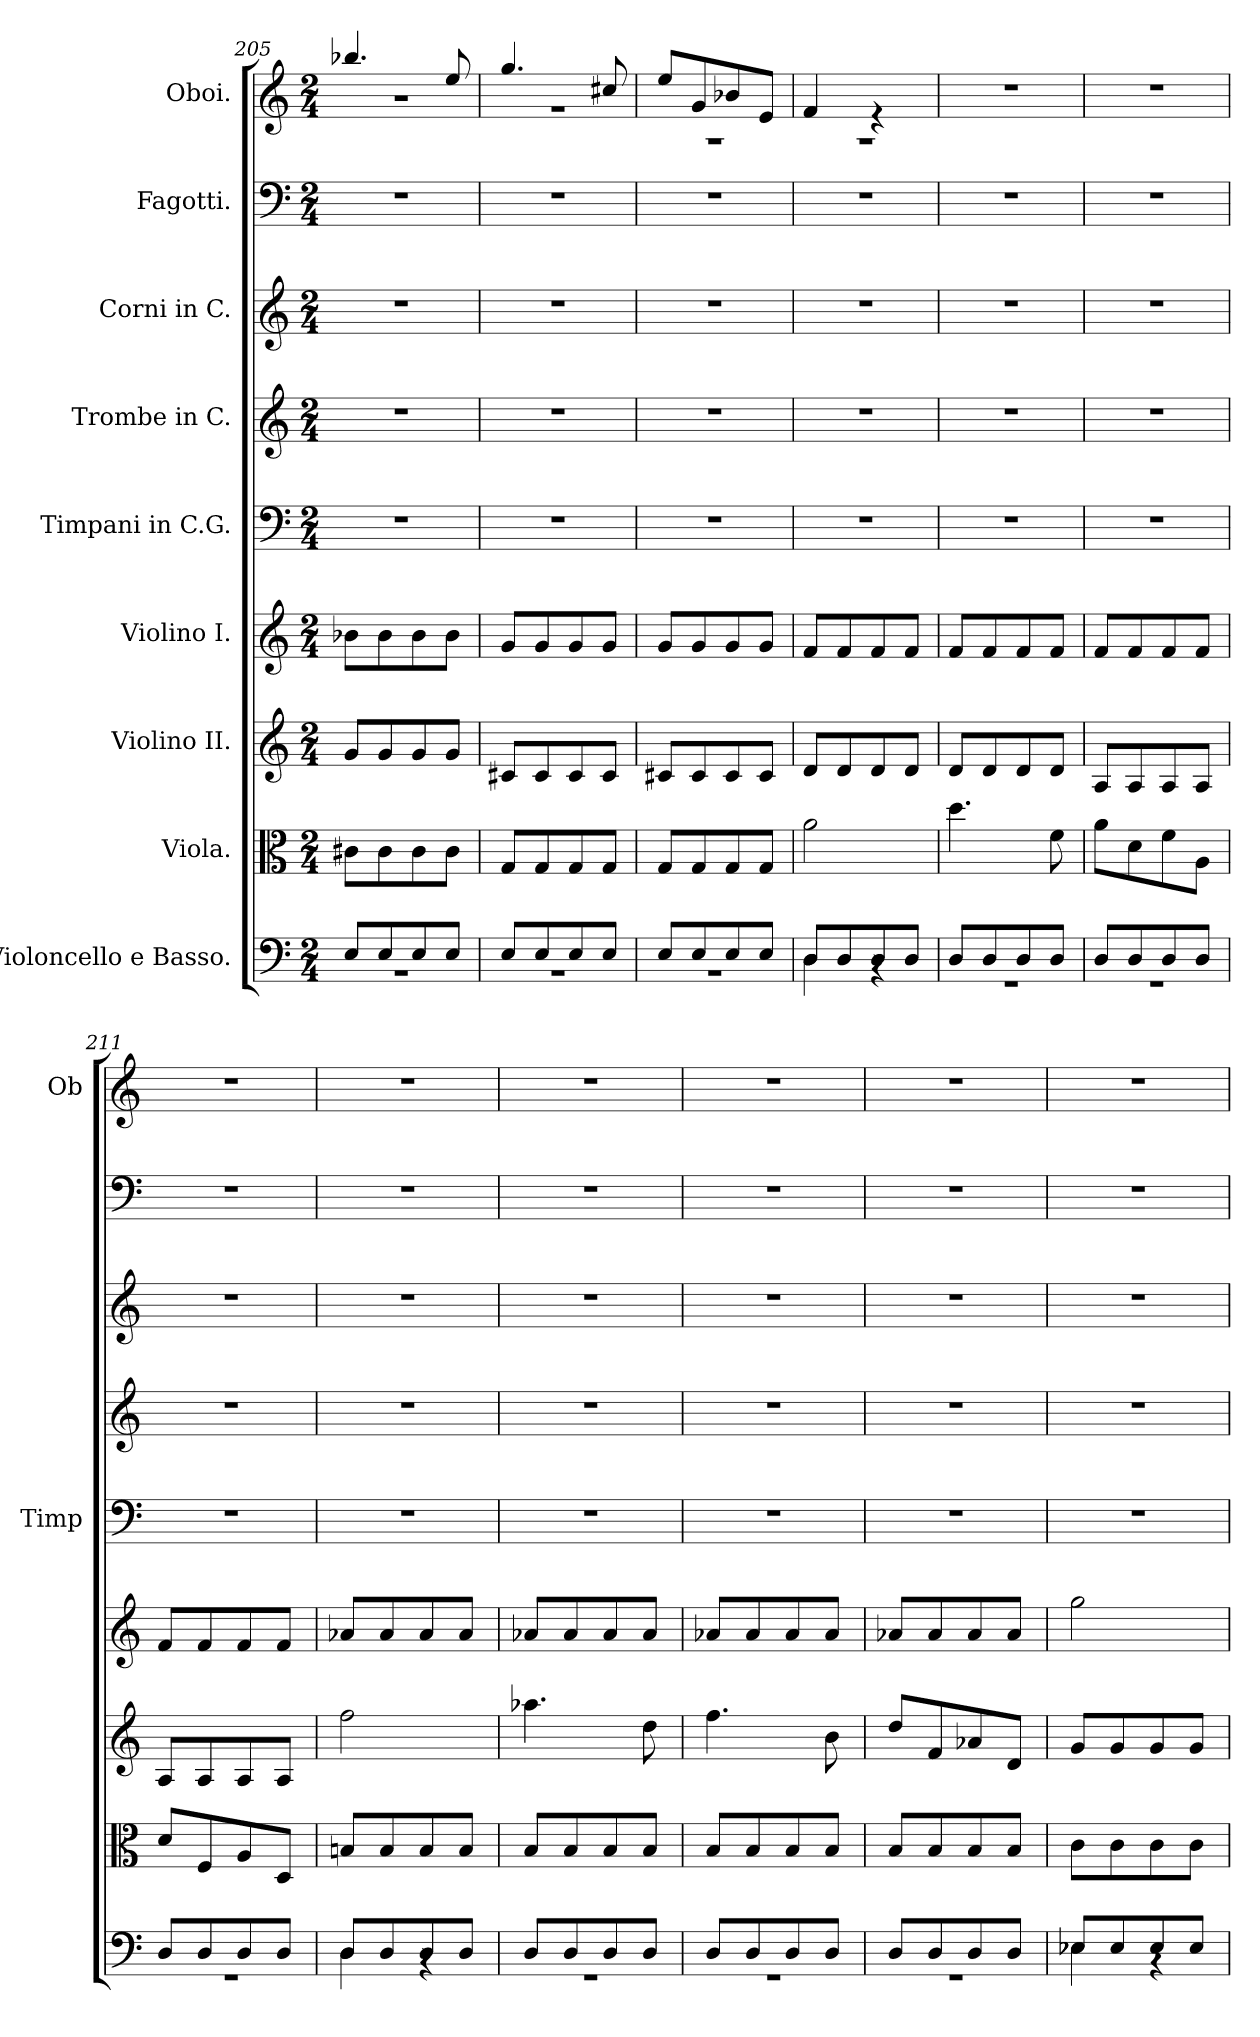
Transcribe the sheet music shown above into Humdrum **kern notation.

**kern	**kern	**kern	**kern	**kern	**kern	**kern	**kern	**kern
*part9	*part8	*part7	*part6	*part5	*part4	*part3	*part2	*part1
*staff9	*staff8	*staff7	*staff6	*staff5	*staff4	*staff3	*staff2	*staff1
*I"Violoncello e Basso.	*I"Viola.	*I"Violino II.	*I"Violino I.	*I"Timpani in C.G.	*I"Trombe in C.	*I"Corni in C.	*I"Fagotti.	*I"Oboi.
*	*	*	*	*I'Timp	*	*	*	*I'Ob
*clefF4	*clefC3	*clefG2	*clefG2	*clefF4	*clefG2	*clefG2	*clefF4	*clefG2
*	*	*	*	*	*	*ITrd7c12	*	*
*k[]	*k[]	*k[]	*k[]	*k[]	*k[]	*k[]	*k[]	*k[]
*M2/4	*M2/4	*M2/4	*M2/4	*M2/4	*M2/4	*M2/4	*M2/4	*M2/4
=205	=205	=205	=205	=205	=205	=205	=205	=205
*^	*	*	*	*	*	*	*	*^
8E/L	2r	8c#X\L	8g/L	8b-X\L	2r	2r	2r	2r	4.bb-X/	2r
8E/	.	8c#\	8g/	8b-\	.	.	.	.	.	.
8E/	.	8c#\	8g/	8b-\	.	.	.	.	.	.
8E/J	.	8c#\J	8g/J	8b-\J	.	.	.	.	8ee/	.
=206	=206	=206	=206	=206	=206	=206	=206	=206	=206	=206
8E/L	2r	8G/L	8c#X/L	8g/L	2r	2r	2r	2r	4.gg/	2r
8E/	.	8G/	8c#/	8g/	.	.	.	.	.	.
8E/	.	8G/	8c#/	8g/	.	.	.	.	.	.
8E/J	.	8G/J	8c#/J	8g/J	.	.	.	.	8cc#X/	.
=207	=207	=207	=207	=207	=207	=207	=207	=207	=207	=207
8E/L	2r	8G/L	8c#X/L	8g/L	2r	2r	2r	2r	8ee/L	2r
8E/	.	8G/	8c#/	8g/	.	.	.	.	8g/	.
8E/	.	8G/	8c#/	8g/	.	.	.	.	8b-X/	.
8E/J	.	8G/J	8c#/J	8g/J	.	.	.	.	8e/J	.
=208	=208	=208	=208	=208	=208	=208	=208	=208	=208	=208
8D/L	4D\	2a\	8d/L	8f/L	2r	2r	2r	2r	4f/	2r
8D/	.	.	8d/	8f/	.	.	.	.	.	.
8D/	4rBB	.	8d/	8f/	.	.	.	.	4re	.
8D/J	.	.	8d/J	8f/J	.	.	.	.	.	.
*	*	*	*	*	*	*	*	*	*v	*v
=209	=209	=209	=209	=209	=209	=209	=209	=209	=209
8D/L	2r	4.dd\	8d/L	8f/L	2r	2r	2r	2r	2r
8D/	.	.	8d/	8f/	.	.	.	.	.
8D/	.	.	8d/	8f/	.	.	.	.	.
8D/J	.	8f\	8d/J	8f/J	.	.	.	.	.
=210	=210	=210	=210	=210	=210	=210	=210	=210	=210
8D/L	2r	8a\L	8A/L	8f/L	2r	2r	2r	2r	2r
8D/	.	8d\	8A/	8f/	.	.	.	.	.
8D/	.	8f\	8A/	8f/	.	.	.	.	.
8D/J	.	8A\J	8A/J	8f/J	.	.	.	.	.
=211	=211	=211	=211	=211	=211	=211	=211	=211	=211
8D/L	2r	8d/L	8A/L	8f/L	2r	2r	2r	2r	2r
8D/	.	8F/	8A/	8f/	.	.	.	.	.
8D/	.	8A/	8A/	8f/	.	.	.	.	.
8D/J	.	8D/J	8A/J	8f/J	.	.	.	.	.
=212	=212	=212	=212	=212	=212	=212	=212	=212	=212
8D/L	4D\	8Bn/L	2ff\	8a-X/L	2r	2r	2r	2r	2r
8D/	.	8B/	.	8a-/	.	.	.	.	.
8D/	4rBB	8B/	.	8a-/	.	.	.	.	.
8D/J	.	8B/J	.	8a-/J	.	.	.	.	.
=213	=213	=213	=213	=213	=213	=213	=213	=213	=213
8D/L	2r	8B/L	4.aa-X\	8a-X/L	2r	2r	2r	2r	2r
8D/	.	8B/	.	8a-/	.	.	.	.	.
8D/	.	8B/	.	8a-/	.	.	.	.	.
8D/J	.	8B/J	8dd\	8a-/J	.	.	.	.	.
!!LO:LB:g=z
=214	=214	=214	=214	=214	=214	=214	=214	=214	=214
8D/L	2r	8B/L	4.ff\	8a-X/L	2r	2r	2r	2r	2r
8D/	.	8B/	.	8a-/	.	.	.	.	.
8D/	.	8B/	.	8a-/	.	.	.	.	.
8D/J	.	8B/J	8b\	8a-/J	.	.	.	.	.
=215	=215	=215	=215	=215	=215	=215	=215	=215	=215
8D/L	2r	8B/L	8dd/L	8a-X/L	2r	2r	2r	2r	2r
8D/	.	8B/	8f/	8a-/	.	.	.	.	.
8D/	.	8B/	8a-X/	8a-/	.	.	.	.	.
8D/J	.	8B/J	8d/J	8a-/J	.	.	.	.	.
=216	=216	=216	=216	=216	=216	=216	=216	=216	=216
8E-X/L	4E-\	8c\L	8g/L	2gg\	2r	2r	2r	2r	2r
8E-/	.	8c\	8g/	.	.	.	.	.	.
8E-/	4rBB	8c\	8g/	.	.	.	.	.	.
8E-/J	.	8c\J	8g/J	.	.	.	.	.	.
*v	*v	*	*	*	*	*	*	*	*
=	=	=	=	=	=	=	=	=
*-	*-	*-	*-	*-	*-	*-	*-	*-
